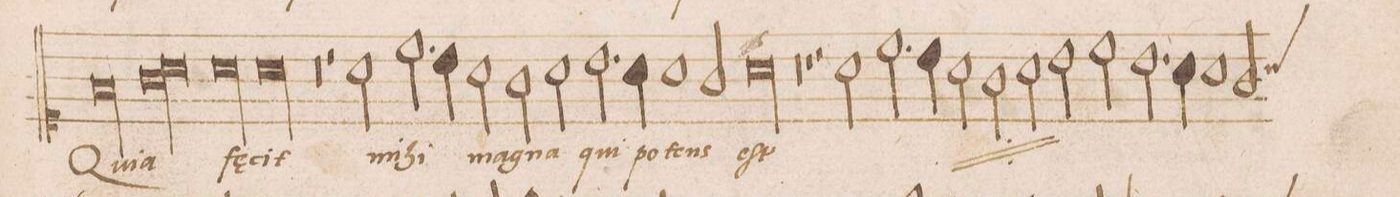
**kern	**text
*I"DISCANTVS	*
*clefC1	*
*k[]	*
*met(c|)	*
*M2/1	*
00f	Qu-
=43	=43
=44	=44
*lig	*
00g	-ia
=45	=45
=46	=46
0a	.
*Xlig	*
=47	=47
00a	fę-
=48	=48
=49	=49
00a	-cit
=50	=50
=51	=51
0r	.
=52	=52
2r	.
2a\	mi-
2.cc\	-hi
4b\	mag-
=53	=53
2a\	.
2g\	-na
2a\	qui
2.b	po-
=54	=54
4a\	.
1a	-tens
2g/	.
=55	=55
00a	eſt
=56	=56
=57	=57
0r	.
=58	=58
1r	.
*	*ij
2r	.
2a\	Qu-
=59	=59
2.cc\	-ia
4b\	fę-
2a\	-cit
2g\	mi-
=60	=60
2a\	-hi
2b\	mag-
2cc\	-na
2.b\	qui
=61	=61
4a\	po-
1a	-tens
*custos:a	*
2g/	eſt
*	*Xij
=62	=62
*-	*-
